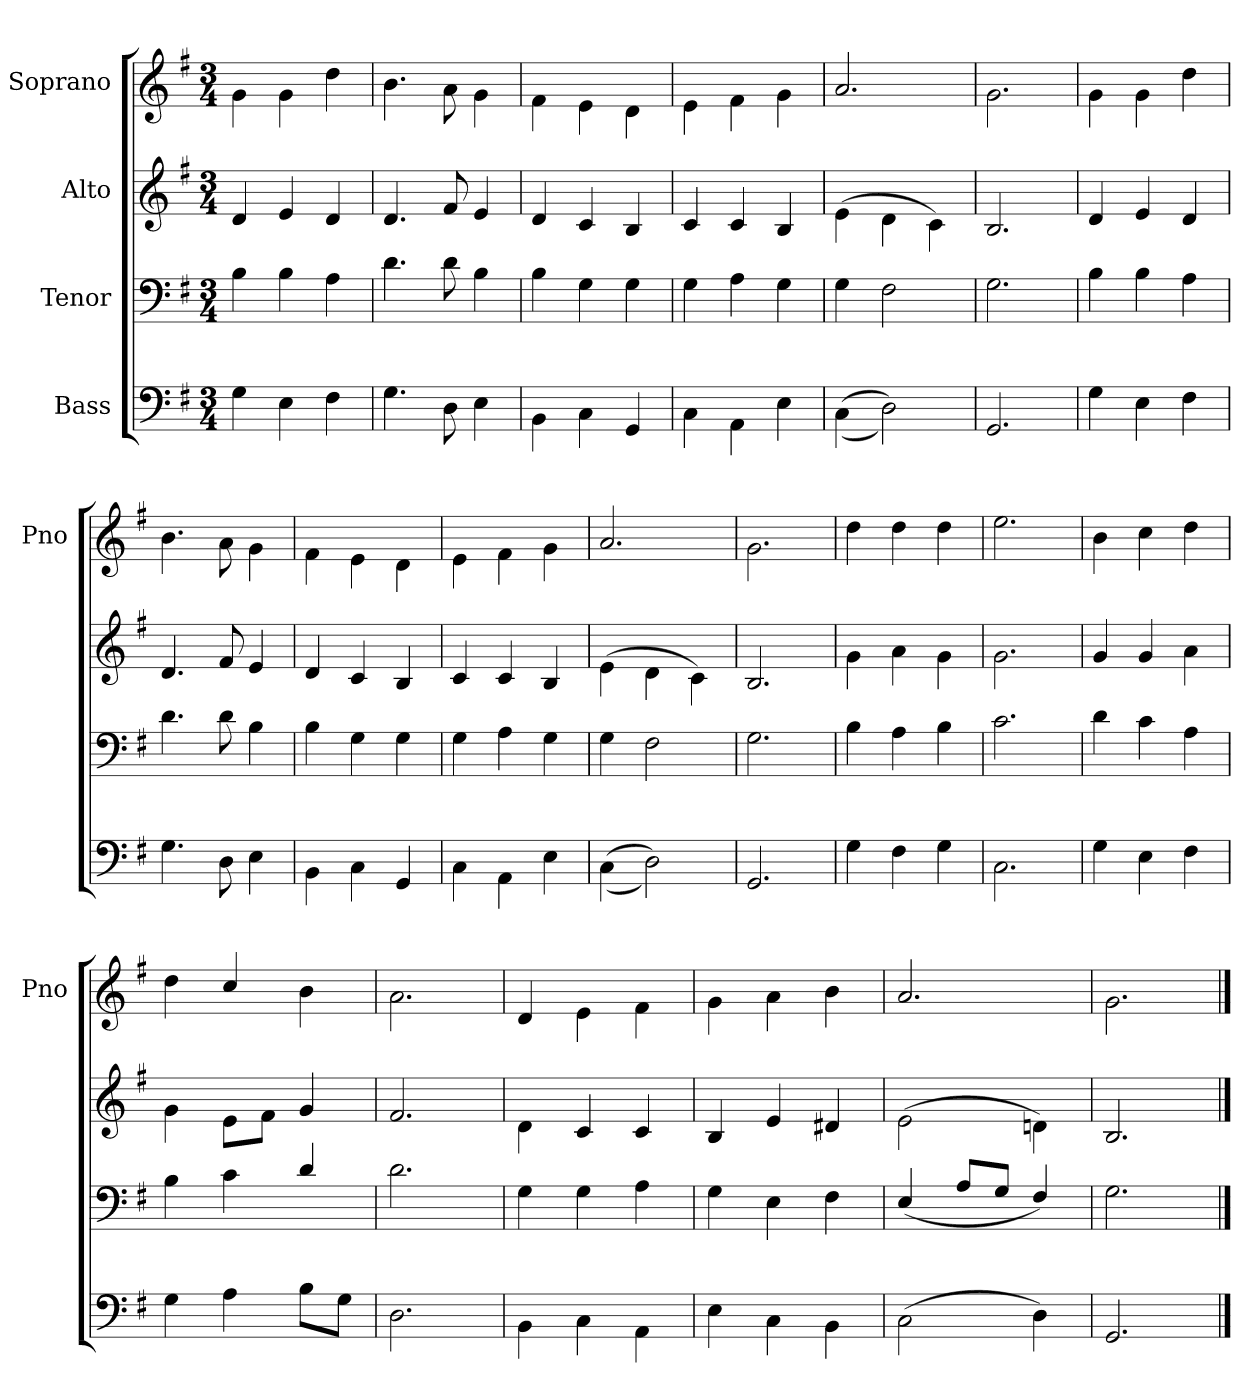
**kern	**kern	**kern	**kern
*part4	*part3	*part2	*part1
*staff4	*staff3	*staff2	*staff1
*I"Bass	*I"Tenor	*I"Alto	*I"Soprano
*	*	*	*I'Pno
*clefF4	*clefF4	*clefG2	*clefG2
*k[f#]	*k[f#]	*k[f#]	*k[f#]
*G:	*G:	*G:	*G:
*M3/4	*M3/4	*M3/4	*M3/4
=	=	=	=
4G\	4B\	4d/	4g\
4E\	4B\	4e/	4g\
4F#\	4A\	4d/	4dd\
=	=	=	=
4.G\	4.d\	4.d/	4.b\
8D\	8d\	8f#/	8a\
4E\	4B\	4e/	4g\
=	=	=	=
4BB\	4B\	4d/	4f#\
4C\	4G\	4c/	4e\
4GG/	4G\	4B/	4d\
=	=	=	=
4C\	4G\	4c/	4e\
4AA\	4A\	4c/	4f#\
4E\	4G\	4B/	4g\
=	=	=	=
(<(>4C\	4G\	(<4e\	2.a/
2D\))	2F#\	4d\	.
.	.	4c\)	.
=	=	=	=
2.GG/	2.G\	2.B/	2.g\
=	=	=	=
4G\	4B\	4d/	4g\
4E\	4B\	4e/	4g\
4F#\	4A\	4d/	4dd\
=	=	=	=
4.G\	4.d\	4.d/	4.b\
8D\	8d\	8f#/	8a\
4E\	4B\	4e/	4g\
=	=	=	=
4BB\	4B\	4d/	4f#\
4C\	4G\	4c/	4e\
4GG/	4G\	4B/	4d\
=	=	=	=
4C\	4G\	4c/	4e\
4AA\	4A\	4c/	4f#\
4E\	4G\	4B/	4g\
=	=	=	=
(<(>4C\	4G\	(<4e\	2.a/
2D\))	2F#\	4d\	.
.	.	4c\)	.
=	=	=	=
2.GG/	2.G\	2.B/	2.g\
=	=	=	=
4G\	4B\	4g\	4dd\
4F#\	4A\	4a\	4dd\
4G\	4B\	4g\	4dd\
=	=	=	=
2.C\	2.c\	2.g\	2.ee\
=	=	=	=
4G\	4d\	4g/	4b\
4E\	4c\	4g/	4cc\
4F#\	4A\	4a\	4dd\
=	=	=	=
4G\	4B\	4g\	4dd\
4A\	4c\	8e\L	4cc/
.	.	8f#\J	.
8B\L	4d/	4g/	4b\
8G\J	.	.	.
=	=	=	=
2.D\	2.d\	2.f#/	2.a\
=	=	=	=
4BB\	4G\	4d\	4d/
4C\	4G\	4c/	4e\
4AA\	4A\	4c/	4f#\
=	=	=	=
4E\	4G\	4B/	4g\
4C\	4E\	4e/	4a\
4BB\	4F#\	4d#X/	4b\
=	=	=	=
(<2C\	(>4E/	(<2e\	2.a/
.	8A/L	.	.
.	8G/J	.	.
4D\)	4F#/)	4dn\)	.
=	=	=	=
2.GG/	2.G\	2.B/	2.g\
==	==	==	==
*-	*-	*-	*-
